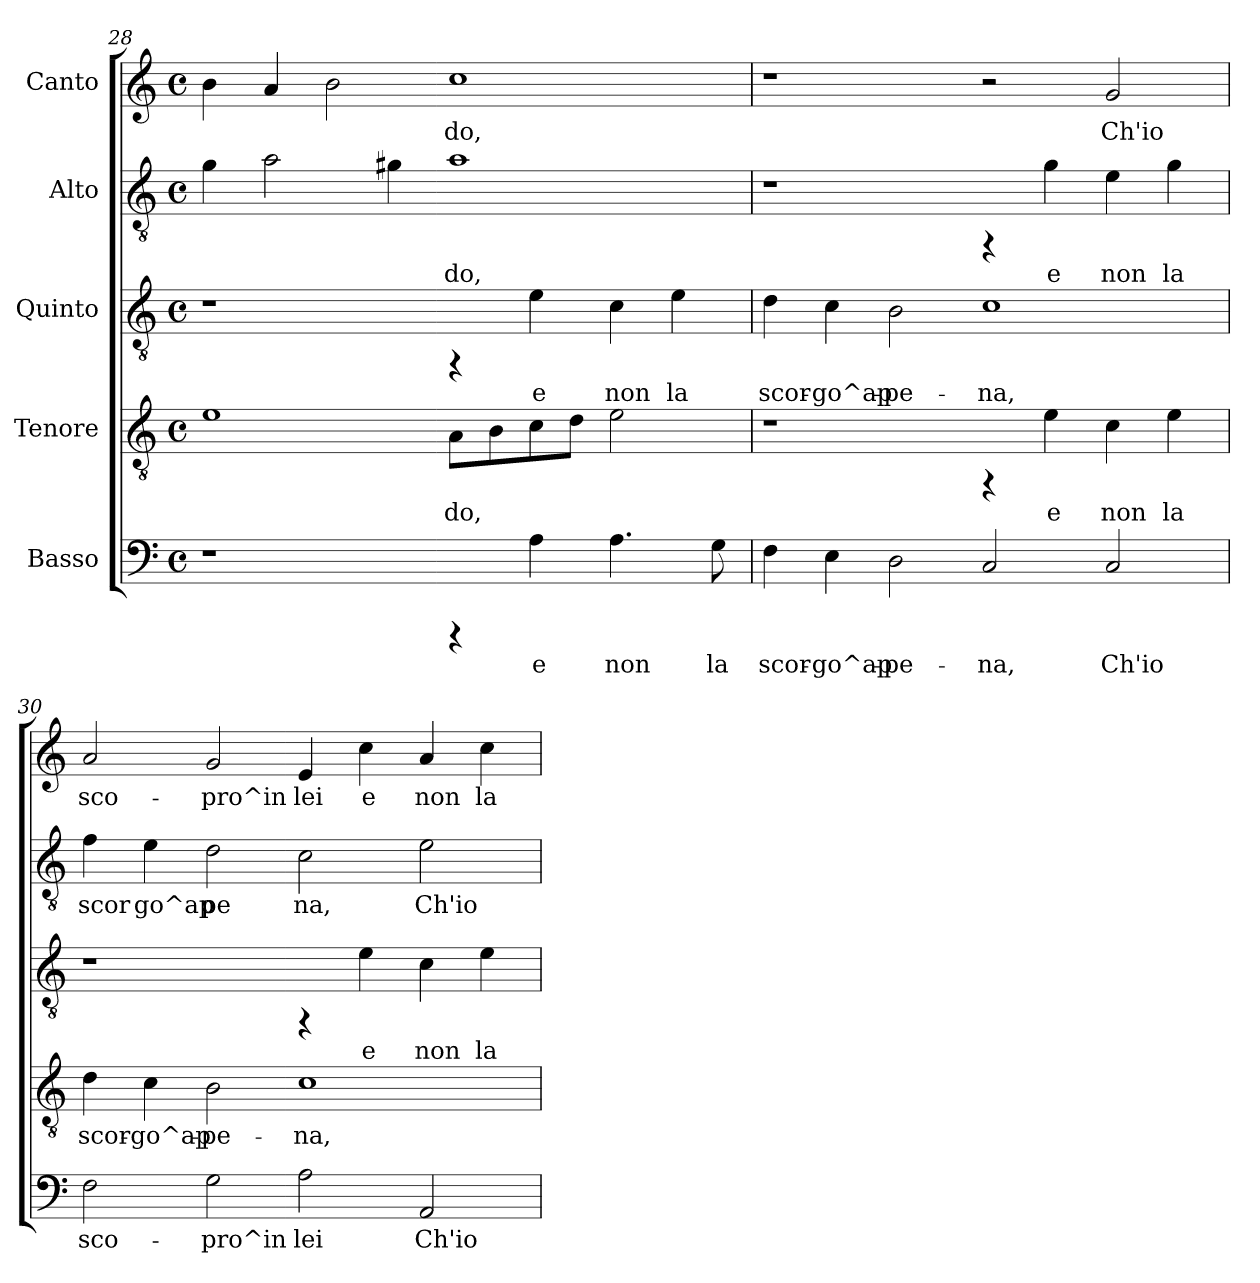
**kern	**text	**kern	**text	**kern	**text	**kern	**text	**kern	**text
*part5	*part5	*part4	*part4	*part3	*part3	*part2	*part2	*part1	*part1
*staff5	*staff5	*staff4	*staff4	*staff3	*staff3	*staff2	*staff2	*staff1	*staff1
*I"Basso	*	*I"Tenore	*	*I"Quinto	*	*I"Alto	*	*I"Canto	*
!!LO:PB:g=z
*clefF4	*	*clefGv2	*	*clefGv2	*	*clefGv2	*	*clefG2	*
*k[]	*	*k[]	*	*k[]	*	*k[]	*	*k[]	*
*C:	*	*C:	*	*C:	*	*C:	*	*C:	*
*M4/4	*	*M4/4	*	*M4/4	*	*M4/4	*	*M4/4	*
*met(c)	*	*met(c)	*	*met(c)	*	*met(c)	*	*met(c)	*
=28	=28	=28	=28	=28	=28	=28	=28	=28	=28
!	!	!	!LO:LY:b:cj	!	!	!	!LO:LY:b:cj	!	!LO:LY:b:cj
1r	.	1e	--	1r	.	4g\	.	4b\	.
!	!	!	!	!	!	!	!LO:LY:b:cj	!	!LO:LY:b:cj
.	.	.	.	.	.	2a\	.	4a/	.
!	!	!	!	!	!	!	!	!	!LO:LY:b:cj
.	.	.	.	.	.	.	.	2b\	.
!	!	!	!	!	!	!	!LO:LY:b:cj	!	!
.	.	.	.	.	.	4g#X\	.	.	.
!	!	!	!LO:LY:b:cj	!	!	!	!LO:LY:b:cj	!	!LO:LY:b:cj
4rCCC	.	8A\L	-do,	4rFF	.	1a	do,	1cc	do,
!	!	!	!LO:LY:b:cj	!	!	!	!	!	!
.	.	8B\	.	.	.	.	.	.	.
!	!LO:LY:b:cj	!	!LO:LY:b:cj	!	!LO:LY:b:cj	!	!	!	!
4A\	e	8c\	.	4e\	e	.	.	.	.
!	!	!	!LO:LY:b:cj	!	!	!	!	!	!
.	.	8d\J	.	.	.	.	.	.	.
!	!LO:LY:b:cj	!	!LO:LY:b:cj	!	!LO:LY:b:cj	!	!	!	!
4.A\	non	2e\	.	4c\	non	.	.	.	.
!	!	!	!	!	!LO:LY:b:cj	!	!	!	!
.	.	.	.	4e\	la	.	.	.	.
!	!LO:LY:b:cj	!	!	!	!	!	!	!	!
8G\	la	.	.	.	.	.	.	.	.
=29	=29	=29	=29	=29	=29	=29	=29	=29	=29
!	!LO:LY:b:cj	!	!	!	!LO:LY:b:cj	!	!	!	!
4F\	scor-	1r	.	4d\	scor-	1r	.	1r	.
!	!LO:LY:b:cj	!	!	!	!LO:LY:b:cj	!	!	!	!
4E\	-go^ap-	.	.	4c\	-go^ap-	.	.	.	.
!	!LO:LY:b:cj	!	!	!	!LO:LY:b:cj	!	!	!	!
2D\	-pe-	.	.	2B\	-pe-	.	.	.	.
!	!LO:LY:b:cj	!	!	!	!LO:LY:b:cj	!	!	!	!
2C/	-na,	4rFF	.	1c	-na,	4rFF	.	2r	.
!	!	!	!LO:LY:b:cj	!	!	!	!LO:LY:b:cj	!	!
.	.	4e\	e	.	.	4g\	e	.	.
!	!LO:LY:b:cj	!	!LO:LY:b:cj	!	!	!	!LO:LY:b:cj	!	!LO:LY:b:cj
2C/	Ch'io	4c\	non	.	.	4e\	non	2g/	Ch'io
!	!	!	!LO:LY:b:cj	!	!	!	!LO:LY:b:cj	!	!
.	.	4e\	la	.	.	4g\	la	.	.
=30	=30	=30	=30	=30	=30	=30	=30	=30	=30
!	!LO:LY:b:cj	!	!LO:LY:b:cj	!	!	!	!LO:LY:b:cj	!	!LO:LY:b:cj
2F\	sco-	4d\	scor-	1r	.	4f\	scor	2a/	sco-
!	!	!	!LO:LY:b:cj	!	!	!	!LO:LY:b:cj	!	!
.	.	4c\	-go^ap-	.	.	4e\	go^ap	.	.
!	!LO:LY:b:cj	!	!LO:LY:b:cj	!	!	!	!LO:LY:b:cj	!	!LO:LY:b:cj
2G\	-pro^in	2B\	-pe-	.	.	2d\	pe	2g/	-pro^in
!	!LO:LY:b:cj	!	!LO:LY:b:cj	!	!	!	!LO:LY:b:cj	!	!LO:LY:b:cj
2A\	lei	1c	-na,	4rFF	.	2c\	na,	4e/	lei
!	!	!	!	!	!LO:LY:b:cj	!	!	!	!LO:LY:b:cj
.	.	.	.	4e\	e	.	.	4cc\	e
!	!LO:LY:b:cj	!	!	!	!LO:LY:b:cj	!	!LO:LY:b:cj	!	!LO:LY:b:cj
2AA/	Ch'io	.	.	4c\	non	2e\	Ch'io	4a/	non
!	!	!	!	!	!LO:LY:b:cj	!	!	!	!LO:LY:b:cj
.	.	.	.	4e\	la	.	.	4cc\	la
=	=	=	=	=	=	=	=	=	=
*-	*-	*-	*-	*-	*-	*-	*-	*-	*-
